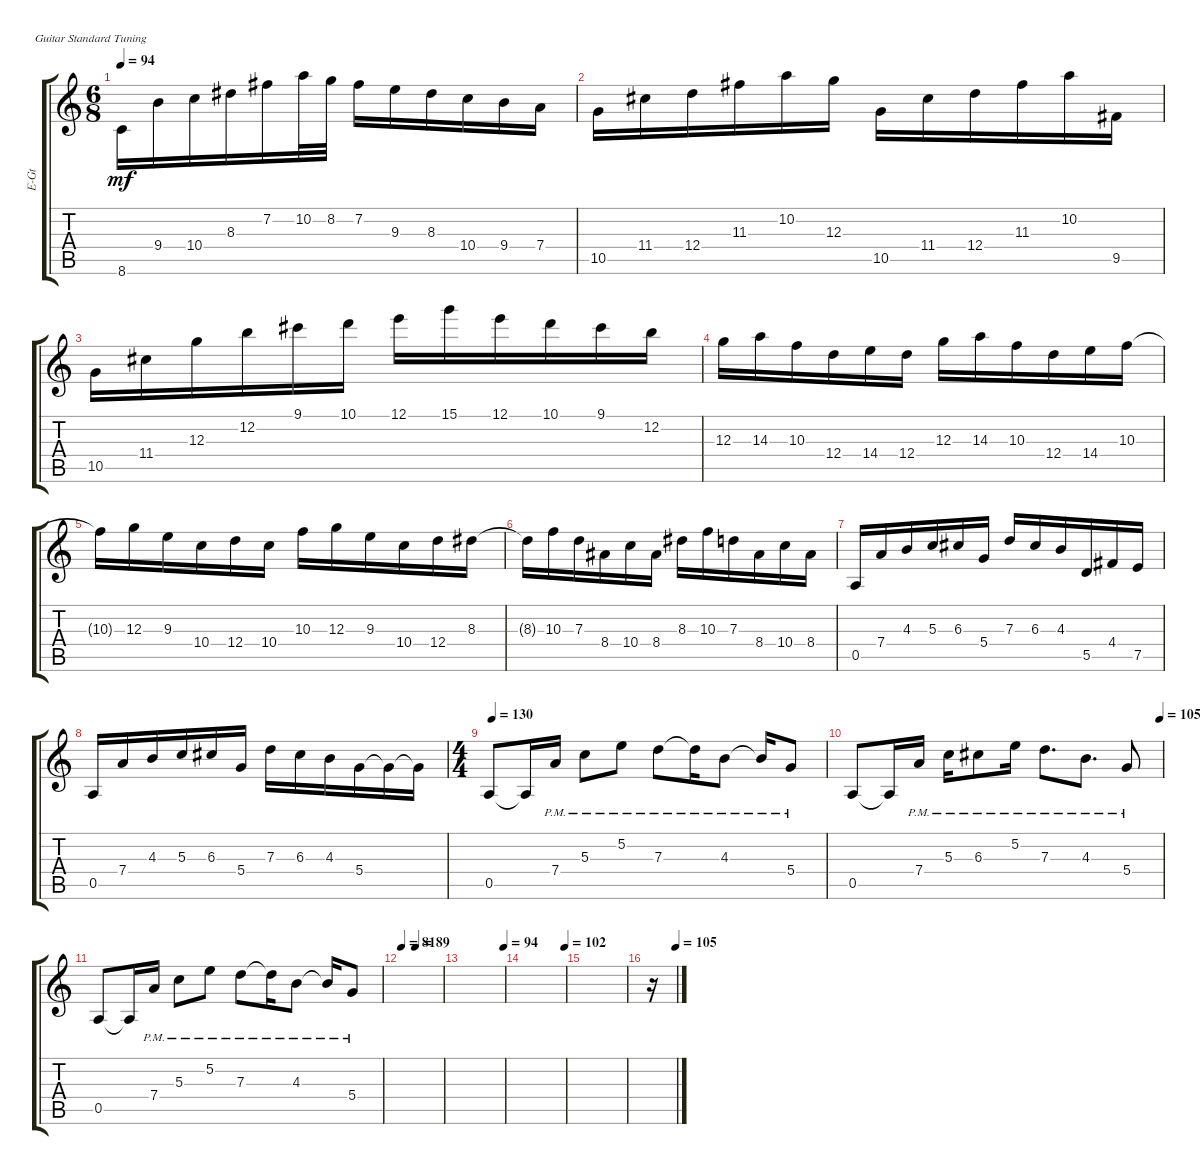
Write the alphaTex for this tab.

\defaultSystemsLayout 4
\bracketExtendMode groupsimilarinstruments
\otherSystemsTrackNameOrientation horizontal
\track ("Al Di Clean" "E-Gt") {instrument electricguitarclean}
\staff {score tabs}
\tuning (E4 B3 G3 D3 A2 E2)
\ts (6 8)
\tempo 94
\clef g2
\ks c
8.6{t}.16{dy mf beam Down} 9.4.16{beam Down} 10.4.16{beam Down} 8.3{acc #}.16{beam Down} 7.2{acc #}.16{beam Down} 10.2.32{beam Down} 8.2.32{beam Down} 7.2{acc #}.16{beam Down} 9.3.16{beam Down} 8.3{acc #}.16{beam Down} 10.4.16{beam Down} 9.4.16{beam Down} 7.4.16{beam Down} |
10.5.16{beam Down} 11.4{acc #}.16{beam Down} 12.4.16{beam Down} 11.3{acc #}.16{beam Down} 10.2.16{beam Down} 12.3.16{beam Down} 10.5.16{beam Down} 11.4{acc #}.16{beam Down} 12.4.16{beam Down} 11.3{acc #}.16{beam Down} 10.2.16{beam Down} 9.5{acc #}.16{beam Down} |
10.5.16{beam Down} 11.4{acc #}.16{beam Down} 12.3.16{beam Down} 12.2.16{beam Down} 9.1{acc #}.16{beam Down} 10.1.16{beam Down} 12.1.16{beam Down} 15.1.16{beam Down} 12.1.16{beam Down} 10.1.16{beam Down} 9.1{acc #}.16{beam Down} 12.2.16{beam Down} |
12.3.16{beam Down} 14.3.16{beam Down} 10.3.16{beam Down} 12.4.16{beam Down} 14.4.16{beam Down} 12.4.16{beam Down} 12.3.16{beam Down} 14.3.16{beam Down} 10.3.16{beam Down} 12.4.16{beam Down} 14.4.16{beam Down} 10.3.16{beam Down} |
10.3{t}.16{beam Down} 12.3.16{beam Down} 9.3.16{beam Down} 10.4.16{beam Down} 12.4.16{beam Down} 10.4.16{beam Down} 10.3.16{beam Down} 12.3.16{beam Down} 9.3.16{beam Down} 10.4.16{beam Down} 12.4.16{beam Down} 8.3{acc #}.16{beam Down} |
8.3{t acc #}.16{beam Down} 10.3.16{beam Down} 7.3.16{beam Down} 8.4{acc #}.16{beam Down} 10.4.16{beam Down} 8.4{acc #}.16{beam Down} 8.3{acc #}.16{beam Down} 10.3.16{beam Down} 7.3.16{beam Down} 8.4{acc #}.16{beam Down} 10.4.16{beam Down} 8.4{acc #}.16{beam Down} |
0.5.16{beam Up} 7.4.16{beam Up} 4.3.16{beam Up} 5.3.16{beam Up} 6.3{acc #}.16{beam Up} 5.4.16{beam Up} 7.3.16{beam Up} 6.3{acc #}.16{beam Up} 4.3.16{beam Up} 5.5.16{beam Up} 4.4{acc #}.16{beam Up} 7.5.16{beam Up} |
0.5.16{beam Up} 7.4.16{beam Up} 4.3.16{beam Up} 5.3.16{beam Up} 6.3{acc #}.16{beam Up} 5.4.16{beam Up} 7.3.16{beam Down} 6.3{acc #}.16{beam Down} 4.3.16{beam Down} 5.4.16{beam Down} 5.4{t}.16{beam Down} 5.4{t}.16{beam Down} |
\ts (4 4)
\tempo (130 0.0125)
0.5.8{beam Up} 0.5{t}.16{beam Up} 7.4{pm}.16{beam Up} 5.3{pm}.8{beam Down} 5.2{pm}.8{beam Down} 7.3{pm}.8{beam Down} 7.3{pm t}.16{beam Down} 4.3{pm}.8{beam Down} 4.3{pm t}.16{beam Up} 5.4{pm}.8{beam Up} |
\tempo (105 0.99375)
0.5.8{beam Up} 0.5{t}.16{beam Up} 7.4{pm}.16{beam Up} 5.3{pm}.16{beam Down} 6.3{pm acc #}.8{beam Down} 5.2{pm}.16{beam Down} 7.3{pm}.8{d beam Down} 4.3{pm}.8{d beam Down} 5.4{pm}.8{beam Up} |
0.5.8{beam Up} 0.5{t}.16{beam Up} 7.4{pm}.16{beam Up} 5.3{pm}.8{beam Down} 5.2{pm}.8{beam Down} 7.3{pm}.8{beam Down} 7.3{pm t}.16{beam Down} 4.3{pm}.8{beam Down} 4.3{pm t}.16{beam Up} 5.4{pm}.8{beam Up} |
\tempo 81
\tempo (89 0.34375)
|
\tempo (94 1)
|
\tempo (102 1)
|
|
\tempo (105 1)
r.16{beam Down}
